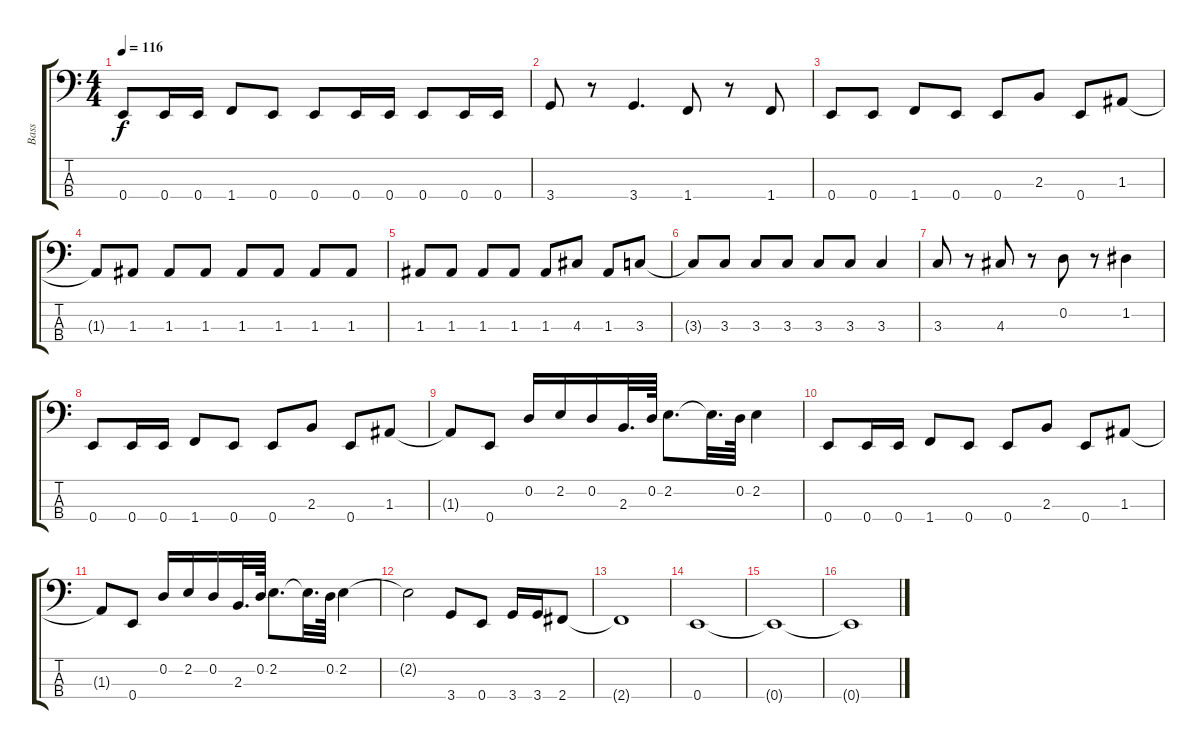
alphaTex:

\track ("Bass" "Bass") {instrument electricbasspick}
\staff {score tabs}
\tuning (G2 D2 A1 E1) {hide}
\ts (4 4)
\tempo 116
\clef f4
\ks c
0.4.8{dy f} 0.4.16 0.4.16 1.4.8 0.4.8 0.4.8 0.4.16 0.4.16 0.4.8 0.4.16 0.4.16 |
3.4.8 r.8 3.4.4{d} 1.4.8 r.8 1.4.8 |
0.4.8 0.4.8 1.4.8 0.4.8 0.4.8 2.3.8 0.4.8 1.3.8 |
1.3{t}.8 1.3.8 1.3.8 1.3.8 1.3.8 1.3.8 1.3.8 1.3.8 |
1.3.8 1.3.8 1.3.8 1.3.8 1.3.8 4.3.8 1.3.8 3.3.8 |
3.3{t}.8 3.3.8 3.3.8 3.3.8 3.3.8 3.3.8 3.3.4 |
3.3.8 r.8 4.3.8 r.8 0.2.8 r.8 1.2.4 |
0.4.8 0.4.16 0.4.16 1.4.8 0.4.8 0.4.8 2.3.8 0.4.8 1.3.8 |
1.3{t}.8 0.4.8 0.2.16 2.2.16 0.2.16 2.3.32{d} 0.2.64 2.2.8{d} 2.2{t}.32{d} 0.2.64 2.2.4 |
0.4.8 0.4.16 0.4.16 1.4.8 0.4.8 0.4.8 2.3.8 0.4.8 1.3.8 |
1.3{t}.8 0.4.8 0.2.16 2.2.16 0.2.16 2.3.32{d} 0.2.64 2.2.8{d} 2.2{t}.32{d} 0.2.64 2.2.4 |
2.2{t}.2 3.4.8 0.4.8 3.4.16 3.4.16 2.4.8 |
2.4{t}.1 |
0.4.1 |
0.4{t}.1 |
0.4{t}.1
